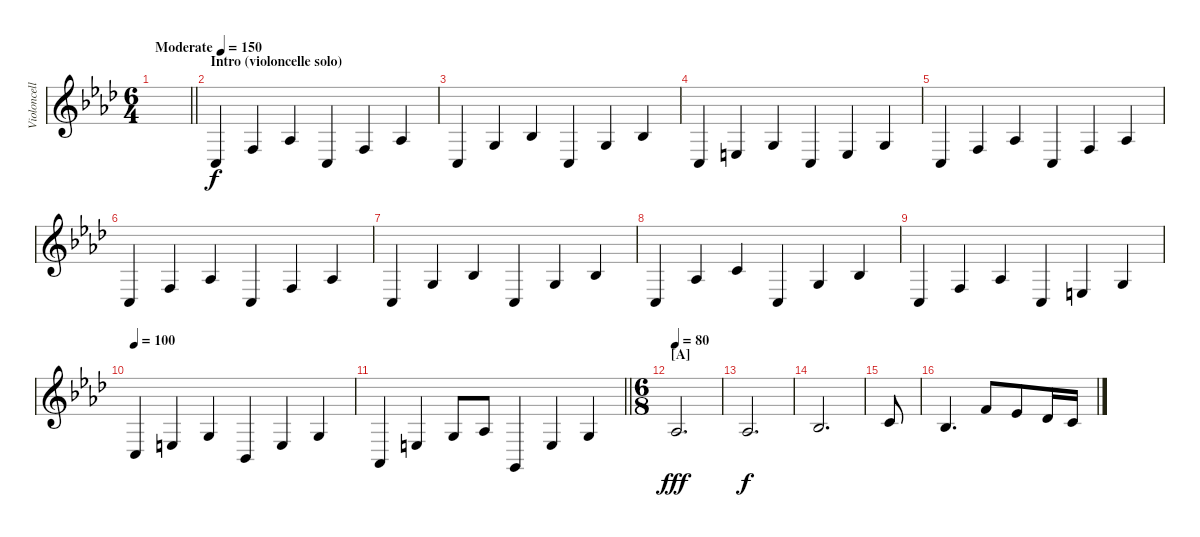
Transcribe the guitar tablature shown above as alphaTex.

\track ("Violoncelle solo" "Violoncell") {instrument cello}
\staff {score}
\tuning (E4 B3 G3 D3 A2 E2) {hide}
\ts (6 4)
\tempo (150 "Moderate")
\clef g2
\barLineRight lightlight
\ks fminor
|
\section ("" "Intro (violoncelle solo)")
3.5.4 3.4.4 1.3.4 3.5.4 3.4.4 1.3.4 |
3.5.4 0.3.4 3.3.4 3.5.4 0.3.4 3.3.4 |
3.5.4 2.4.4 0.3.4 3.5.4 2.4.4 0.3.4 |
3.5.4 3.4.4 1.3.4 3.5.4 3.4.4 1.3.4 |
3.5.4 3.4.4 1.3.4 3.5.4 3.4.4 1.3.4 |
3.5.4 0.3.4 3.3.4 3.5.4 0.3.4 3.3.4 |
3.5.4 1.3.4 1.2.4 3.5.4 0.3.4 3.3.4 |
3.5.4 3.4.4 1.3.4 3.5.4 2.4.4 0.3.4 |
\tempo 100
3.5.4{volume 16} 2.4.4 0.3.4 1.5.4 2.4.4 0.3.4 |
\barLineRight lightlight
4.6.4 2.4.4 0.3.8 1.3.8 3.6.4 2.4.4 0.3.4 |
\ts (6 8)
\section ("" "[A]")
\tempo 80
1.3.2{d dy fff volume 13} |
1.3.2{d dy f} |
3.3.2{d} |
1.2.8 |
3.3.4{d} 1.1.8 4.2.8 2.2.16 1.2.16
